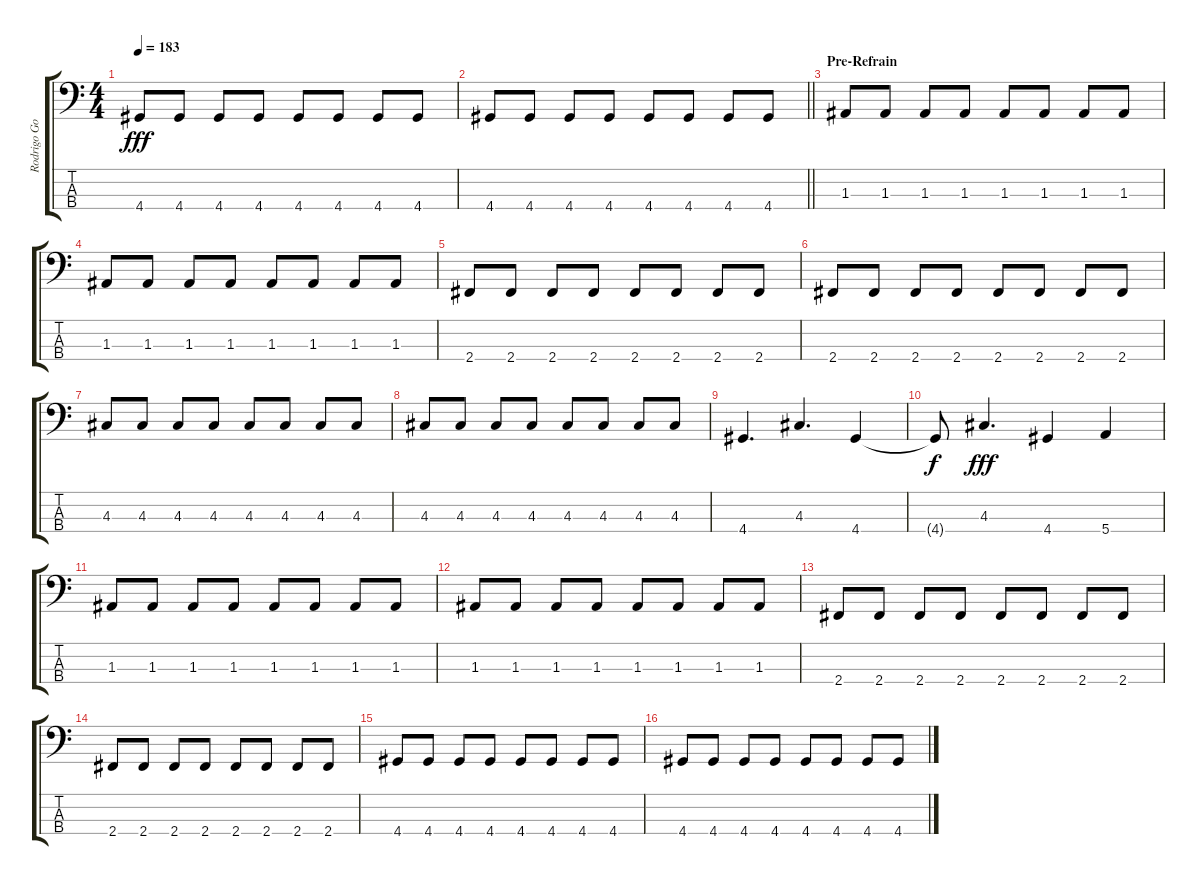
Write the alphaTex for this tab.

\track ("Rodrigo Gonzalez" "Rodrigo Go") {instrument electricbassfinger}
\staff {score tabs}
\tuning (G2 D2 A1 E1) {hide}
\ts (4 4)
\tempo 183
\clef f4
\ks c
4.4.8{dy fff} 4.4.8 4.4.8 4.4.8 4.4.8 4.4.8 4.4.8 4.4.8 |
\barLineRight lightlight
4.4.8 4.4.8 4.4.8 4.4.8 4.4.8 4.4.8 4.4.8 4.4.8 |
\section ("" "Pre-Refrain")
1.3.8 1.3.8 1.3.8 1.3.8 1.3.8 1.3.8 1.3.8 1.3.8 |
1.3.8 1.3.8 1.3.8 1.3.8 1.3.8 1.3.8 1.3.8 1.3.8 |
2.4.8 2.4.8 2.4.8 2.4.8 2.4.8 2.4.8 2.4.8 2.4.8 |
2.4.8 2.4.8 2.4.8 2.4.8 2.4.8 2.4.8 2.4.8 2.4.8 |
4.3.8 4.3.8 4.3.8 4.3.8 4.3.8 4.3.8 4.3.8 4.3.8 |
4.3.8 4.3.8 4.3.8 4.3.8 4.3.8 4.3.8 4.3.8 4.3.8 |
4.4.4{d} 4.3.4{d} 4.4.4 |
4.4{t}.8{dy f} 4.3.4{d dy fff} 4.4.4 5.4.4 |
1.3.8 1.3.8 1.3.8 1.3.8 1.3.8 1.3.8 1.3.8 1.3.8 |
1.3.8 1.3.8 1.3.8 1.3.8 1.3.8 1.3.8 1.3.8 1.3.8 |
2.4.8 2.4.8 2.4.8 2.4.8 2.4.8 2.4.8 2.4.8 2.4.8 |
2.4.8 2.4.8 2.4.8 2.4.8 2.4.8 2.4.8 2.4.8 2.4.8 |
4.4.8 4.4.8 4.4.8 4.4.8 4.4.8 4.4.8 4.4.8 4.4.8 |
4.4.8 4.4.8 4.4.8 4.4.8 4.4.8 4.4.8 4.4.8 4.4.8
